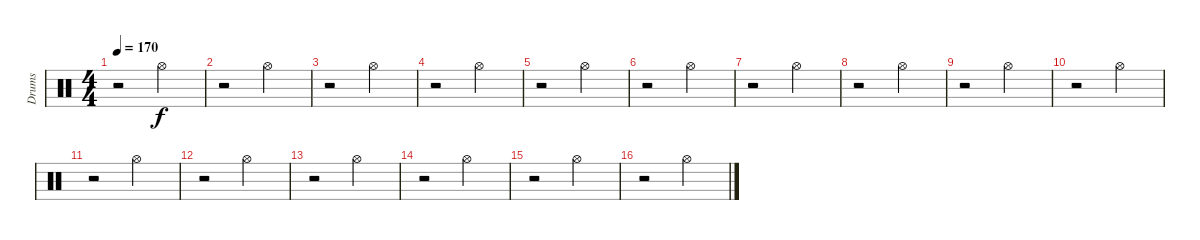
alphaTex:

\track ("Drums" "Drums") {instrument percussion}
\staff {score}
\articulation defaults
\ts (4 4)
\tempo 170
\clef neutral
\ks c
r.2{dy f} "Hi-Hat (open)".2 |
r.2 "Hi-Hat (open)".2 |
r.2 "Hi-Hat (open)".2 |
r.2 "Hi-Hat (open)".2 |
r.2 "Hi-Hat (open)".2 |
r.2 "Hi-Hat (open)".2 |
r.2 "Hi-Hat (open)".2 |
r.2 "Hi-Hat (open)".2 |
r.2 "Hi-Hat (open)".2 |
r.2 "Hi-Hat (open)".2 |
r.2 "Hi-Hat (open)".2 |
r.2 "Hi-Hat (open)".2 |
r.2 "Hi-Hat (open)".2 |
r.2 "Hi-Hat (open)".2 |
r.2 "Hi-Hat (open)".2 |
r.2 "Hi-Hat (open)".2
